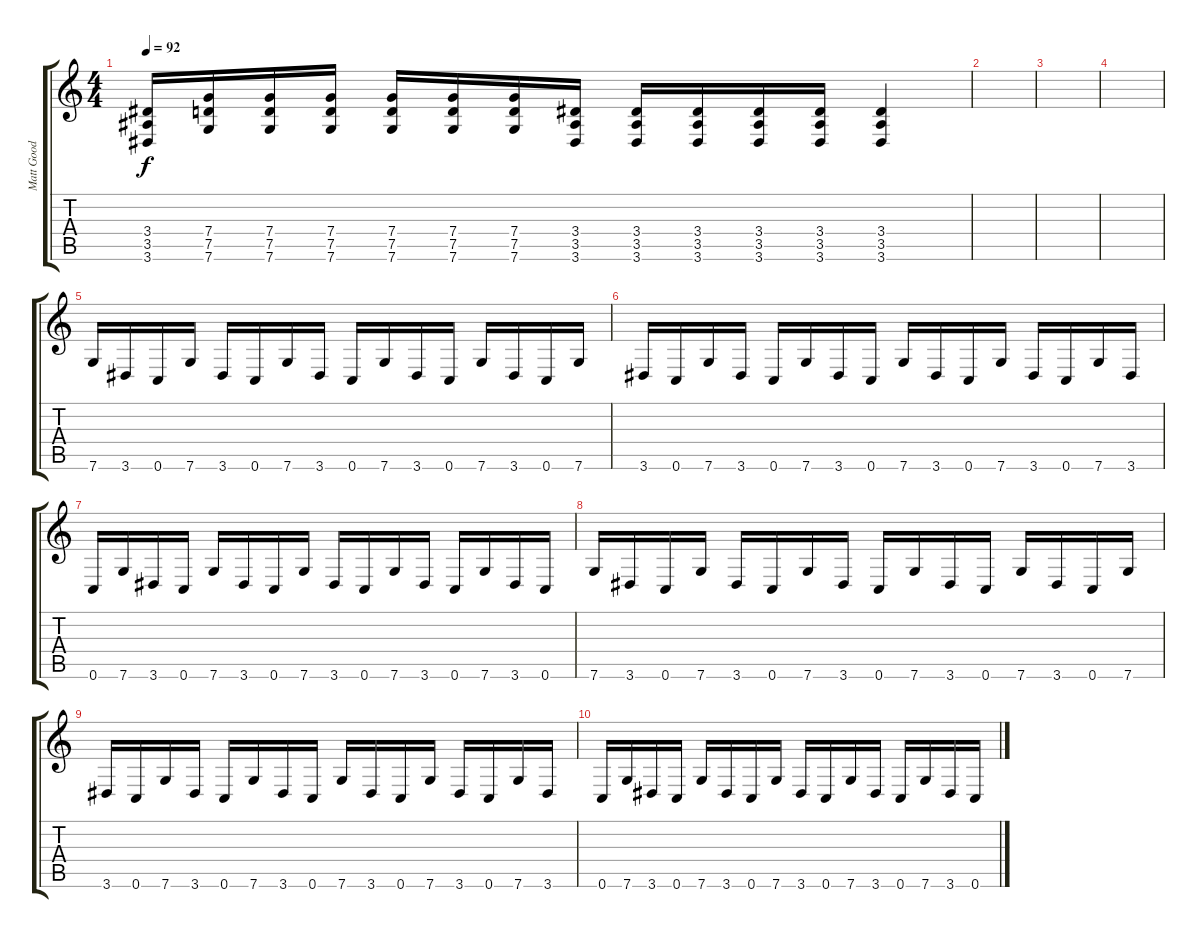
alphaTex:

\track ("Matt Good" "Matt Good") {instrument overdrivenguitar}
\staff {score tabs}
\tuning (D4 A3 F3 C3 G2 C2) {hide}
\ts (4 4)
\tempo 92
\clef g2
\ks c
(3.4 3.5 3.6).16{dy f} (7.4 7.5 7.6).16 (7.4 7.5 7.6).16 (7.4 7.5 7.6).16 (7.4 7.5 7.6).16 (7.4 7.5 7.6).16 (7.4 7.5 7.6).16 (3.4 3.5 3.6).16 (3.4 3.5 3.6).16 (3.4 3.5 3.6).16 (3.4 3.5 3.6).16 (3.4 3.5 3.6).16 (3.4 3.5 3.6).4 |
|
|
|
7.6.16 3.6.16 0.6.16 7.6.16 3.6.16 0.6.16 7.6.16 3.6.16 0.6.16 7.6.16 3.6.16 0.6.16 7.6.16 3.6.16 0.6.16 7.6.16 |
3.6.16 0.6.16 7.6.16 3.6.16 0.6.16 7.6.16 3.6.16 0.6.16 7.6.16 3.6.16 0.6.16 7.6.16 3.6.16 0.6.16 7.6.16 3.6.16 |
0.6.16 7.6.16 3.6.16 0.6.16 7.6.16 3.6.16 0.6.16 7.6.16 3.6.16 0.6.16 7.6.16 3.6.16 0.6.16 7.6.16 3.6.16 0.6.16 |
7.6.16 3.6.16 0.6.16 7.6.16 3.6.16 0.6.16 7.6.16 3.6.16 0.6.16 7.6.16 3.6.16 0.6.16 7.6.16 3.6.16 0.6.16 7.6.16 |
3.6.16 0.6.16 7.6.16 3.6.16 0.6.16 7.6.16 3.6.16 0.6.16 7.6.16 3.6.16 0.6.16 7.6.16 3.6.16 0.6.16 7.6.16 3.6.16 |
0.6.16 7.6.16 3.6.16 0.6.16 7.6.16 3.6.16 0.6.16 7.6.16 3.6.16 0.6.16 7.6.16 3.6.16 0.6.16 7.6.16 3.6.16 0.6.16
